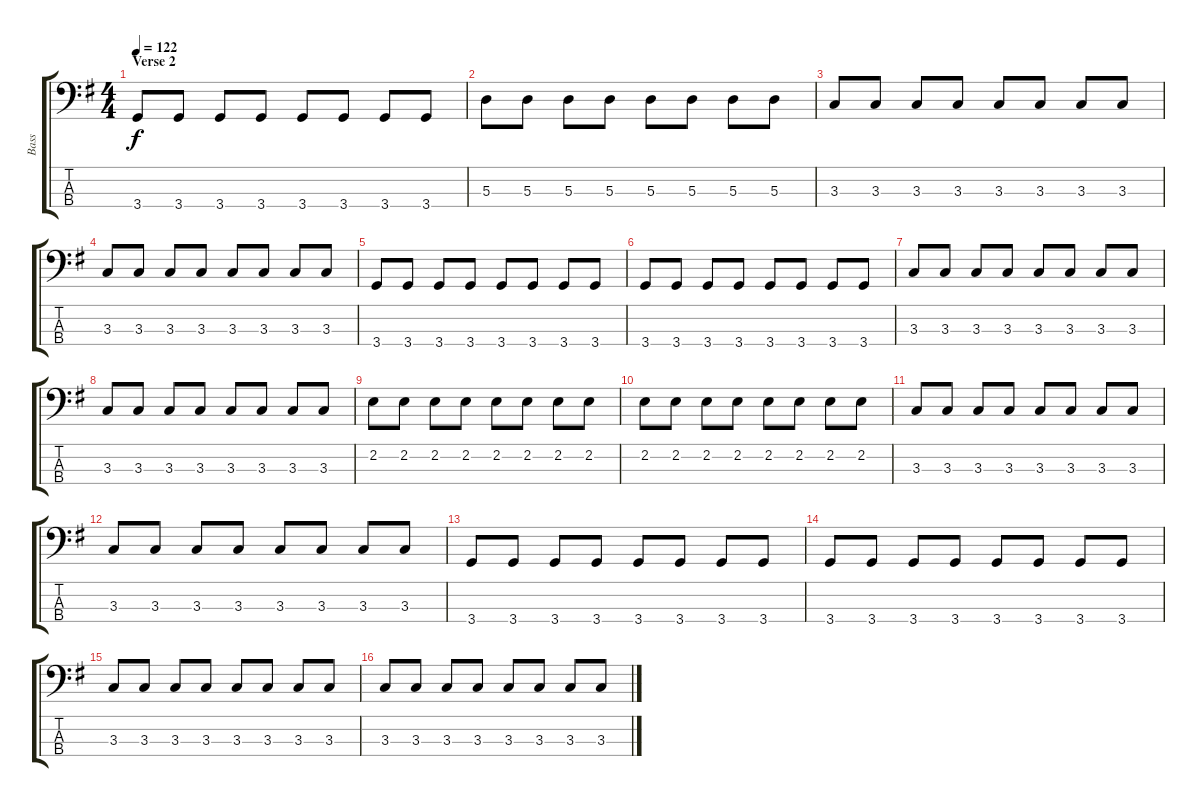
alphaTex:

\track ("Bass" "Bass") {instrument electricbassfinger}
\staff {score tabs}
\tuning (G2 D2 A1 E1) {hide}
\ts (4 4)
\section ("" "Verse 2")
\tempo 122
\clef f4
\ks g
3.4.8{dy f} 3.4.8 3.4.8 3.4.8 3.4.8 3.4.8 3.4.8 3.4.8 |
5.3.8 5.3.8 5.3.8 5.3.8 5.3.8 5.3.8 5.3.8 5.3.8 |
3.3.8 3.3.8 3.3.8 3.3.8 3.3.8 3.3.8 3.3.8 3.3.8 |
3.3.8 3.3.8 3.3.8 3.3.8 3.3.8 3.3.8 3.3.8 3.3.8 |
3.4.8 3.4.8 3.4.8 3.4.8 3.4.8 3.4.8 3.4.8 3.4.8 |
3.4.8 3.4.8 3.4.8 3.4.8 3.4.8 3.4.8 3.4.8 3.4.8 |
3.3.8 3.3.8 3.3.8 3.3.8 3.3.8 3.3.8 3.3.8 3.3.8 |
3.3.8 3.3.8 3.3.8 3.3.8 3.3.8 3.3.8 3.3.8 3.3.8 |
2.2.8 2.2.8 2.2.8 2.2.8 2.2.8 2.2.8 2.2.8 2.2.8 |
2.2.8 2.2.8 2.2.8 2.2.8 2.2.8 2.2.8 2.2.8 2.2.8 |
3.3.8 3.3.8 3.3.8 3.3.8 3.3.8 3.3.8 3.3.8 3.3.8 |
3.3.8 3.3.8 3.3.8 3.3.8 3.3.8 3.3.8 3.3.8 3.3.8 |
3.4.8 3.4.8 3.4.8 3.4.8 3.4.8 3.4.8 3.4.8 3.4.8 |
3.4.8 3.4.8 3.4.8 3.4.8 3.4.8 3.4.8 3.4.8 3.4.8 |
3.3.8 3.3.8 3.3.8 3.3.8 3.3.8 3.3.8 3.3.8 3.3.8 |
3.3.8 3.3.8 3.3.8 3.3.8 3.3.8 3.3.8 3.3.8 3.3.8
